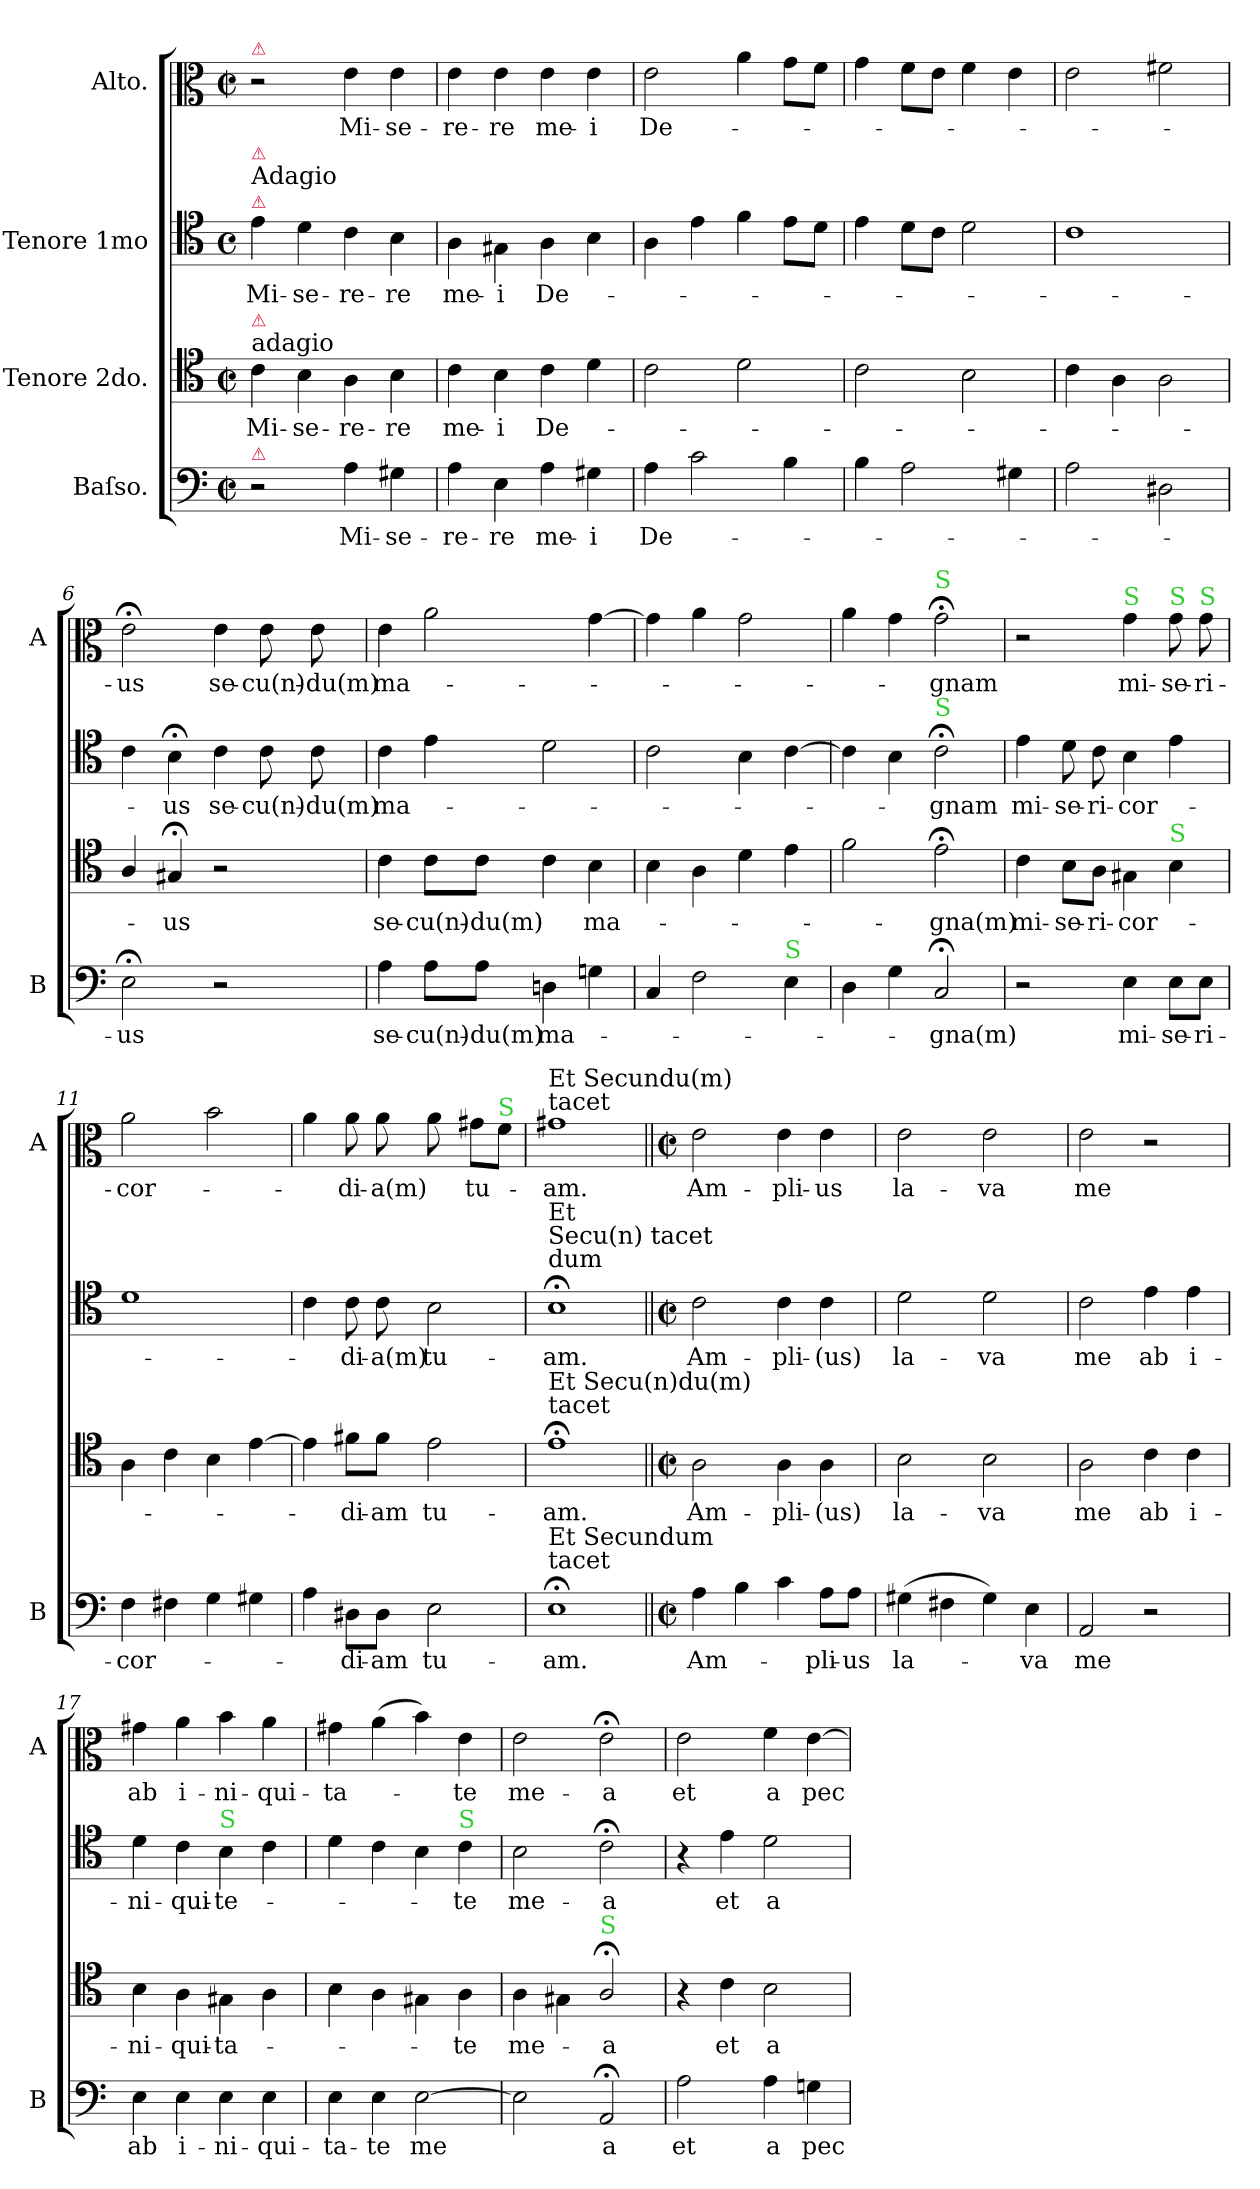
**kern	**text	**dynam	**kern	**text	**dynam	**kern	**text	**dynam	**kern	**text	**dynam
*part4	*part4	*part4	*part3	*part3	*part3	*part2	*part2	*part2	*part1	*part1	*part1
*staff4	*staff4	*staff4	*staff3	*staff3	*staff3	*staff2	*staff2	*staff2	*staff1	*staff1	*staff1
*I"Baſso.	*	*	*I"Tenore 2do.	*	*	*I"Tenore 1mo	*	*	*I"Alto.	*	*
*I'B	*	*	*	*	*	*	*	*	*I'A	*	*
*clefF4	*	*	*clefC4	*	*	*clefC4	*	*	*clefC3	*	*
*k[]	*	*	*k[]	*	*	*k[]	*	*	*k[]	*	*
*M2/2	*	*	*M2/2	*	*	*M2/2	*	*	*M2/2	*	*
*met(c|)	*	*	*met(c|)	*	*	*met(c)	*	*	*met(c|)	*	*
=1	=1	=1	=1	=1	=1	=1	=1	=1	=1	=1	=1
!	!	!	!	!	!	!	!	!	!LO:TX:a:color=crimson:t=⚠	!	!
!	!	!	!	!	!	!LO:TX:a:color=crimson:t=⚠	!	!	!	!	!
!	!	!	!	!	!	!LO:TX:a:t=Adagio	!	!	!	!	!
!	!	!	!	!	!	!LO:TX:a:color=crimson:t=⚠	!	!	!	!	!
!	!	!	!LO:TX:a:t=adagio	!	!	!	!	!	!	!	!
!	!	!	!LO:TX:a:color=crimson:t=⚠	!	!	!	!	!	!	!	!
!LO:TX:a:color=crimson:t=⚠	!	!	!	!	!	!	!	!	!	!	!
2r	.	.	4c\	Mi-	.	4e\	Mi-	.	2r	.	.
.	.	.	4B\	-se-	.	4d\	-se-	.	.	.	.
4A\	Mi-	.	4A\	-re-	.	4c\	-re-	.	4e\	Mi-	.
4G#X\	-se-	.	4B\	-re	.	4B\	-re	.	4e\	-se-	.
=2	=2	=2	=2	=2	=2	=2	=2	=2	=2	=2	=2
4A\	-re-	.	4c\	me-	.	4A\	me-	.	4e\	-re-	.
4E\	-re	.	4B\	-i	.	4G#X\	-i	.	4e\	-re	.
4A\	me-	.	4c\	De-	.	4A\	De-	.	4e\	me-	.
4G#X\	-i	.	4d\	.	.	4B\	.	.	4e\	-i	.
=3	=3	=3	=3	=3	=3	=3	=3	=3	=3	=3	=3
4A\	De-	.	2c\	.	.	4A\	.	.	2e\	De-	.
2c\	.	.	.	.	.	4e\	.	.	.	.	.
.	.	.	2d\	.	.	4f\	.	.	4a\	.	.
4B\	.	.	.	.	.	8e\L	.	.	8g\L	.	.
.	.	.	.	.	.	8d\J	.	.	8f\J	.	.
=4	=4	=4	=4	=4	=4	=4	=4	=4	=4	=4	=4
4B\	.	.	2c\	.	.	4e\	.	.	4g\	.	.
2A\	.	.	.	.	.	8d\L	.	.	8f\L	.	.
.	.	.	.	.	.	8c\J	.	.	8e\J	.	.
.	.	.	2B\	.	.	2d\	.	.	4f\	.	.
4G#X\	.	.	.	.	.	.	.	.	4e\	.	.
=5	=5	=5	=5	=5	=5	=5	=5	=5	=5	=5	=5
2A\	.	.	4c\	.	.	1c	.	.	2e\	.	.
.	.	.	4A\	.	.	.	.	.	.	.	.
2D#X\	.	.	2A\	.	.	.	.	.	2f#X\	.	.
=6	=6	=6	=6	=6	=6	=6	=6	=6	=6	=6	=6
2E;<\	-us	.	4A/	.	.	4c\	.	.	2e;<\	-us	.
.	.	.	4G#X;</	-us	.	4B;<\	-us	.	.	.	.
!	!	!	!	!	!	!	!	!LO:DY:a	!	!	!LO:DY:a
2r	.	.	2r	.	.	4c\	se-	forte	4e\	se-	for&colon;
.	.	.	.	.	.	8c\	-cu(n)-	.	8e\	-cu(n)-	.
.	.	.	.	.	.	8c\	-du(m)	.	8e\	-du(m)	.
=7	=7	=7	=7	=7	=7	=7	=7	=7	=7	=7	=7
!	!	!LO:DY:a	!	!	!LO:DY:a	!	!	!	!	!	!
4A\	se-	for	4c\	se-	for.	4c\	ma-	.	4e\	ma-	.
8A\L	-cu(n)-	.	8c\L	-cu(n)-	.	4e\	.	.	2a\	.	.
8A\J	-du(m)	.	8c\J	-du(m)	.	.	.	.	.	.	.
4Dn\	ma-	.	4c\	.	.	2d\	.	.	.	.	.
4Gn\	.	.	4B\	ma-	.	.	.	.	[4g\	.	.
=8	=8	=8	=8	=8	=8	=8	=8	=8	=8	=8	=8
4C/	.	.	4B\	.	.	2c\	.	.	4g\]	.	.
2F\	.	.	4A\	.	.	.	.	.	4a\	.	.
.	.	.	4d\	.	.	4B\	.	.	2g\	.	.
!LO:TX:a:color=limegreen:t=S	!	!	!	!	!	!	!	!	!	!	!
4E\	.	.	4e\	.	.	[4c\	.	.	.	.	.
=9	=9	=9	=9	=9	=9	=9	=9	=9	=9	=9	=9
4D\	.	.	2f\	.	.	4c\]	.	.	4a\	.	.
4G\	.	.	.	.	.	4B\	.	.	4g\	.	.
!	!	!	!	!	!	!	!	!	!LO:TX:a:color=limegreen:t=S	!	!
!	!	!	!	!	!	!LO:TX:a:color=limegreen:t=S	!	!	!	!	!
2C;</	-gna(m)	.	2e;<\	-gna(m)	.	2c;<\	-gnam	.	2g;<\	-gnam	.
=10	=10	=10	=10	=10	=10	=10	=10	=10	=10	=10	=10
!	!	!	!	!	!LO:DY:b	!	!	!LO:DY:a	!	!	!
2r	.	.	4c\	mi-	pia	4e\	mi-	piano	2r	.	.
.	.	.	8B\L	-se-	.	8d\	-se-	.	.	.	.
.	.	.	8A\J	-ri-	.	8c\	-ri-	.	.	.	.
!	!	!	!	!	!	!	!	!	!LO:TX:a:color=limegreen:t=S	!	!
!	!	!LO:DY:b	!	!	!	!	!	!	!	!	!
4E\	mi-	pian.	4G#X\	-cor-	.	4B\	-cor-	.	4g\	mi-	.
!	!	!	!	!	!	!	!	!	!LO:TX:a:color=limegreen:t=S	!	!
!	!	!	!LO:TX:a:color=limegreen:t=S	!	!	!	!	!	!	!	!
8E\L	-se-	.	4B\	.	.	4e\	.	.	8g\	-se-	.
!	!	!	!	!	!	!	!	!	!LO:TX:a:color=limegreen:t=S	!	!
8E\J	-ri-	.	.	.	.	.	.	.	8g\	-ri-	.
=11	=11	=11	=11	=11	=11	=11	=11	=11	=11	=11	=11
4F\	-cor-	.	4A\	.	.	1d	.	.	2a\	-cor-	.
4F#X\	.	.	4c\	.	.	.	.	.	.	.	.
4G\	.	.	4B\	.	.	.	.	.	2b\	.	.
4G#X\	.	.	[4e\	.	.	.	.	.	.	.	.
=12	=12	=12	=12	=12	=12	=12	=12	=12	=12	=12	=12
4A\	.	.	4e\]	.	.	4c\	.	.	4a\	.	.
8D#X\L	-di-	.	8f#X\L	-di-	.	8c\	-di-	.	8a\	-di-	.
8D#\J	-am	.	8f#\J	-am	.	8c\	-a(m)	.	8a\	-a(m)	.
!	!	!	!	!	!	!	!	!	!LO:N:vis=8	!	!
2E\	tu-	.	2e\	tu-	.	2B\	tu-	.	4a\	.	.
.	.	.	.	.	.	.	.	.	8g#X\L	tu-	.
!	!	!	!	!	!	!	!	!	!LO:TX:a:color=limegreen:t=S	!	!
.	.	.	.	.	.	.	.	.	8f\J	.	.
=13	=13	=13	=13	=13	=13	=13	=13	=13	=13	=13	=13
!	!	!	!	!	!	!	!	!	!LO:TX:a:t=Et Secundu(m) \ntacet	!	!
!	!	!	!	!	!	!LO:TX:a:t=Et \nSecu(n) tacet \ndum	!	!	!	!	!
!	!	!	!LO:TX:a:t=Et Secu(n)du(m) \ntacet	!	!	!	!	!	!	!	!
!LO:TX:a:t=Et Secundum \ntacet	!	!	!	!	!	!	!	!	!	!	!
1E;<	-am.	.	1e;<	-am.	.	1B;<	-am.	.	1g#X	-am.	.
=14||	=14||	=14||	=14||	=14||	=14||	=14||	=14||	=14||	=14||	=14||	=14||
*M2/2	*	*	*M2/2	*	*	*M2/2	*	*	*M2/2	*	*
*met(c|)	*	*	*met(c|)	*	*	*met(c|)	*	*	*met(c|)	*	*
4A\	Am-	.	2A\	Am-	.	2c\	Am-	.	2e\	Am-	.
4B\	.	.	.	.	.	.	.	.	.	.	.
4c\	.	.	4A\	-pli-	.	4c\	-pli-	.	4e\	-pli-	.
8A\L	-pli-	.	4A\	-(us)	.	4c\	-(us)	.	4e\	-us	.
8A\J	-us	.	.	.	.	.	.	.	.	.	.
=15	=15	=15	=15	=15	=15	=15	=15	=15	=15	=15	=15
(4G#X\	la-	.	2B\	la-	.	2d\	la-	.	2e\	la-	.
4F#X\	.	.	.	.	.	.	.	.	.	.	.
4G#\)	.	.	2B\	-va	.	2d\	-va	.	2e\	-va	.
4E\	-va	.	.	.	.	.	.	.	.	.	.
=16	=16	=16	=16	=16	=16	=16	=16	=16	=16	=16	=16
2AA/	me	.	2A\	me	.	2c\	me	.	2e\	me	.
2r	.	.	4c\	ab	.	4e\	ab	.	2r	.	.
.	.	.	4c\	i-	.	4e\	i-	.	.	.	.
=17	=17	=17	=17	=17	=17	=17	=17	=17	=17	=17	=17
4E\	ab	.	4B\	-ni-	.	4d\	-ni-	.	4g#X\	ab	.
4E\	i-	.	4A\	-qui-	.	4c\	-qui-	.	4a\	i-	.
!	!	!	!	!	!	!LO:TX:a:color=limegreen:t=S	!	!	!	!	!
4E\	-ni-	.	4G#X\	-ta-	.	4B\	-te-	.	4b\	-ni-	.
4E\	-qui-	.	4A\	.	.	4c\	.	.	4a\	-qui-	.
=18	=18	=18	=18	=18	=18	=18	=18	=18	=18	=18	=18
4E\	-ta-	.	4B\	.	.	4d\	.	.	4g#X\	-ta-	.
4E\	-te	.	4A\	.	.	4c\	.	.	(4a\	.	.
[2E\	me	.	4G#X\	.	.	4B\	.	.	4b\)	.	.
!	!	!	!	!	!	!LO:TX:a:color=limegreen:t=S	!	!	!	!	!
.	.	.	4A\	-te	.	4c\	-te	.	4e\	-te	.
=19	=19	=19	=19	=19	=19	=19	=19	=19	=19	=19	=19
2E\]	.	.	4A\	me-	.	2B\	me-	.	2e\	me-	.
.	.	.	4G#X\	.	.	.	.	.	.	.	.
!	!	!	!LO:TX:a:color=limegreen:t=S	!	!	!	!	!	!	!	!
2AA;</	a	.	2A;/	-a	.	2c;<\	-a	.	2e;<\	-a	.
=20	=20	=20	=20	=20	=20	=20	=20	=20	=20	=20	=20
2A\	et	.	4r	.	.	4r	.	.	2e\	et	.
.	.	.	4c\	et	.	4e\	et	.	.	.	.
4A\	a	.	2B\	a	.	2d\	a	.	4f\	a	.
4Gn\	pec-	.	.	.	.	.	.	.	[4e\	pec-	.
=	=	=	=	=	=	=	=	=	=	=	=
*-	*-	*-	*-	*-	*-	*-	*-	*-	*-	*-	*-
